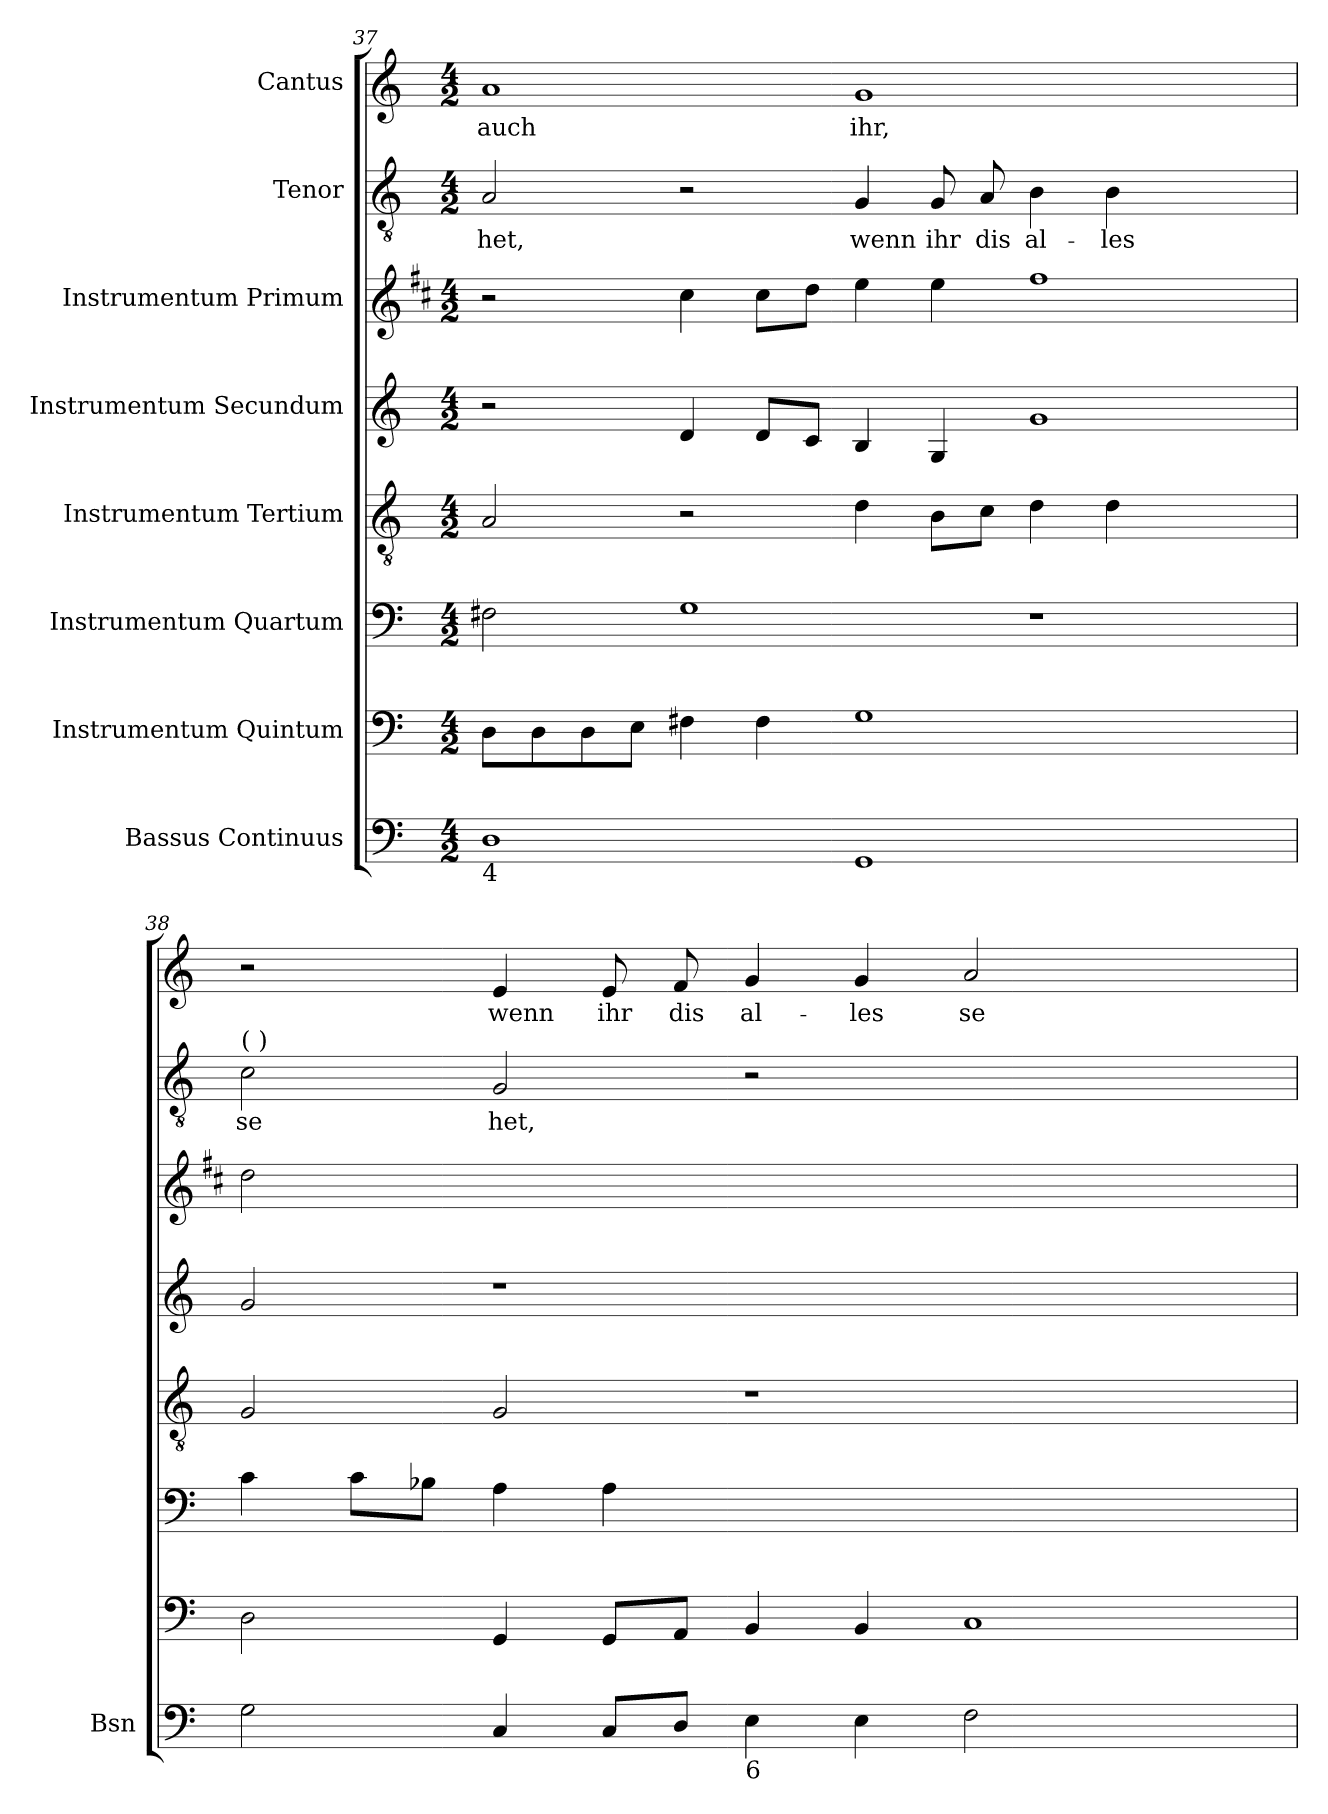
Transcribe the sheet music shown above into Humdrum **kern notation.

**kern	**kern	**kern	**kern	**kern	**kern	**kern	**text	**kern	**text
*part8	*part7	*part6	*part5	*part4	*part3	*part2	*part2	*part1	*part1
*staff8	*staff7	*staff6	*staff5	*staff4	*staff3	*staff2	*staff2	*staff1	*staff1
*I"Bassus Continuus	*I"Instrumentum Quintum	*I"Instrumentum Quartum	*I"Instrumentum Tertium	*I"Instrumentum Secundum	*I"Instrumentum Primum	*I"Tenor	*	*I"Cantus	*
*I'Bsn	*	*	*	*	*	*	*	*	*
!!LO:LB:g=z
*clefF4	*clefF4	*clefF4	*clefGv2	*clefG2	*clefG2	*clefGv2	*	*clefG2	*
*	*	*	*	*	*ITrd1c2	*	*	*	*
*k[]	*k[]	*k[]	*k[]	*k[]	*k[]	*k[]	*	*k[]	*
*C:	*C:	*C:	*C:	*C:	*C:	*C:	*	*C:	*
*M4/2	*M4/2	*M4/2	*M4/2	*M4/2	*M4/2	*M4/2	*	*M4/2	*
=37	=37	=37	=37	=37	=37	=37	=37	=37	=37
!LO:TX:b:t=4	!	!	!	!	!	!	!	!	!
!	!	!	!	!	!	!	!LO:LY:b	!	!LO:LY:b
1D	8DL	2F#X	2A	2r	2r	2A	het,	1a	auch
.	8D	.	.	.	.	.	.	.	.
.	8D	.	.	.	.	.	.	.	.
.	8EJ	.	.	.	.	.	.	.	.
.	4F#X	1G	2r	4d	4b	2r	.	.	.
.	4F#	.	.	8dL	8bL	.	.	.	.
.	.	.	.	8cJ	8ccJ	.	.	.	.
!	!	!	!	!	!	!	!LO:LY:b	!	!LO:LY:b
1GG	1G	.	4d	4B	4dd	4G	wenn	1g	ihr,
!	!	!	!	!	!	!	!LO:LY:b	!	!
.	.	.	8BL	4G	4dd	8G	ihr	.	.
!	!	!	!	!	!	!	!LO:LY:b	!	!
.	.	.	8cJ	.	.	8A	dis	.	.
!	!	!	!	!	!	!	!LO:LY:b	!	!
.	.	1r	4d	1g	1ee	4B	al-	.	.
!	!	!	!	!	!	!	!LO:LY:b	!	!
.	.	.	4d	.	.	4B	-les	.	.
2ryy	2ryy	.	2ryy	.	.	2ryy	.	2ryy	.
=38	=38	=38	=38	=38	=38	=38	=38	=38	=38
!	!	!	!	!	!	!LO:TX:a:t=(  )	!	!	!
!	!	!	!	!	!	!	!LO:LY:b	!	!
2G	2D	4c	2G	2g	2cc	2c	se	2r	.
.	.	8cL	.	.	.	.	.	.	.
.	.	8B-XJ	.	.	.	.	.	.	.
!	!	!	!	!	!	!	!LO:LY:b	!	!LO:LY:b
4C	4GG	4A	2G	1r	0ryy	2G	het,	4e	wenn
!	!	!	!	!	!	!	!	!	!LO:LY:b
8CL	8GGL	4A	.	.	.	.	.	8e	ihr
!	!	!	!	!	!	!	!	!	!LO:LY:b
8DJ	8AAJ	.	.	.	.	.	.	8f	dis
!LO:TX:b:t=6	!	!	!	!	!	!	!	!	!
!	!	!	!	!	!	!	!	!	!LO:LY:b
4E	4BB	1.ryy	1r	.	.	2r	.	4g	al-
!	!	!	!	!	!	!	!	!	!LO:LY:b
4E	4BB	.	.	.	.	.	.	4g	-les
!	!	!	!	!	!	!	!	!	!LO:LY:b
2F	1C	.	.	1ryy	.	1ryy	.	2a	se
2ryy	.	.	2ryy	.	.	.	.	2ryy	.
=	=	=	=	=	=	=	=	=	=
*-	*-	*-	*-	*-	*-	*-	*-	*-	*-
